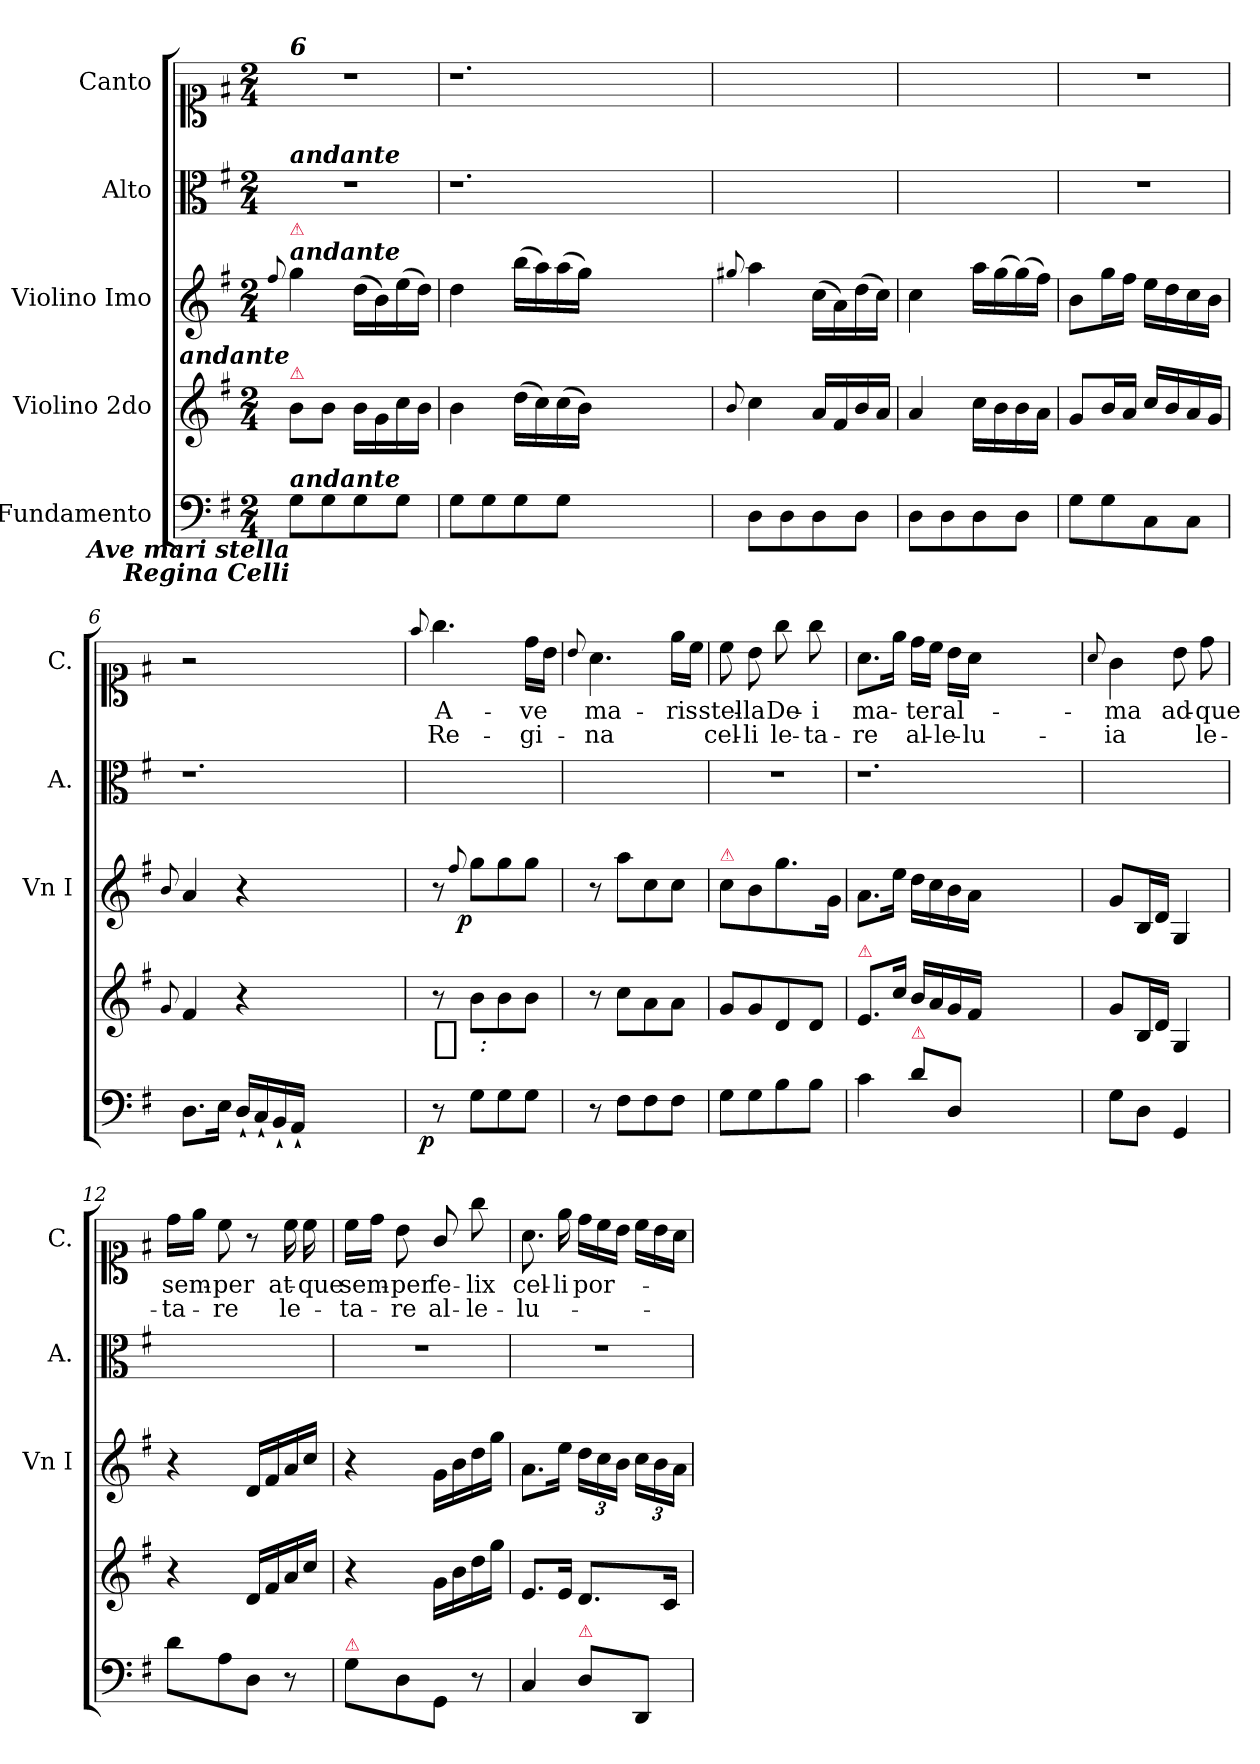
**kern	**dynam	**kern	**dynam	**kern	**dynam	**kern	**kern	**text	**text
*part5	*part5	*part4	*part4	*part3	*part3	*part2	*part1	*part1	*part1
*staff5	*staff5	*staff4	*staff4	*staff3	*staff3	*staff2	*staff1	*staff1	*staff1
*I"Fundamento	*	*I"Violino 2do	*	*I"Violino Imo	*	*I"Alto	*I"Canto	*	*
*	*	*	*	*I'Vn I	*	*I'A.	*I'C.	*	*
*clefF4	*	*clefG2	*	*clefG2	*	*clefC3	*clefC1	*	*
*k[f#]	*	*k[f#]	*	*k[f#]	*	*k[f#]	*k[f#]	*	*
*M2/4	*	*M2/4	*	*M2/4	*	*M2/4	*M2/4	*	*
=1	=1	=1	=1	=1	=1	=1	=1	=1	=1
.	.	.	.	8qqff#	.	.	.	.	.
!	!	!	!	!	!	!	!LO:TX:a:Bi:t=6	!	!
!	!	!	!	!	!	!LO:TX:a:Bi:t=andante	!	!	!
!	!	!	!	!LO:TX:a:Bi:t=andante	!	!	!	!	!
!	!	!	!	!LO:TX:a:Bi:color=crimson:t=⚠	!	!	!	!	!
!	!	!LO:TX:a:Bi:rj:t=andante	!	!	!	!	!	!	!
!	!	!LO:TX:a:Bi:color=crimson:t=⚠	!	!	!	!	!	!	!
!LO:TX:a:Bi:t=andante	!	!	!	!	!	!	!	!	!
!LO:TX:b:Bi:rj:t=Ave mari stella\nRegina Celli	!	!	!	!	!	!	!	!	!
8G\L	.	8b\L	.	4gg\	.	2r	2r	.	.
8G\	.	8b\J	.	.	.	.	.	.	.
8G\	.	16b\LL	.	(>16dd\LL	.	.	.	.	.
.	.	16g\	.	16b\)	.	.	.	.	.
8G\J	.	16cc\	.	(>16ee\	.	.	.	.	.
.	.	16b\JJ	.	16dd\JJ)	.	.	.	.	.
=2	=2	=2	=2	=2	=2	=2	=2	=2	=2
8G\L	.	4b\	.	4dd\	.	1.r	1.r	.	.
8G\	.	.	.	.	.	.	.	.	.
8G\	.	(>16dd\LL	.	(>16bb\LL	.	.	.	.	.
.	.	16cc\)	.	16aa\)	.	.	.	.	.
8G\J	.	(>16cc\	.	(>16aa\	.	.	.	.	.
.	.	16b\JJ)	.	16gg\JJ)	.	.	.	.	.
1ryy	.	1ryy	.	1ryy	.	.	.	.	.
=3	=3	=3	=3	=3	=3	=3	=3	=3	=3
.	.	8qqb/	.	8qqgg#X/	.	.	.	.	.
8D\L	.	4cc\	.	4aa\	.	2ryy	2ryy	.	.
8D\	.	.	.	.	.	.	.	.	.
8D\	.	16a/LL	.	(>16cc\LL	.	.	.	.	.
.	.	16f#/	.	16a\)	.	.	.	.	.
8D\J	.	16b/	.	(>16dd\	.	.	.	.	.
.	.	16a/JJ	.	16cc\JJ)	.	.	.	.	.
=4	=4	=4	=4	=4	=4	=4	=4	=4	=4
8D\L	.	4a/	.	4cc\	.	2ryy	2ryy	.	.
8D\	.	.	.	.	.	.	.	.	.
8D\	.	16cc\LL	.	16aa\LL	.	.	.	.	.
.	.	16b\	.	(>16gg\	.	.	.	.	.
8D\J	.	16b\	.	(>16gg\)	.	.	.	.	.
.	.	16a\JJ	.	16ff#\JJ)	.	.	.	.	.
=5	=5	=5	=5	=5	=5	=5	=5	=5	=5
8G\L	.	8g/L	.	8b\L	.	2r	2r	.	.
8G\	.	16b/L	.	16gg\L	.	.	.	.	.
.	.	16a/JJ	.	16ff#\JJ	.	.	.	.	.
8C\	.	16cc/LL	.	16ee\LL	.	.	.	.	.
.	.	16b/	.	16dd\	.	.	.	.	.
8C\J	.	16a/	.	16cc\	.	.	.	.	.
.	.	16g/JJ	.	16b\JJ	.	.	.	.	.
=6	=6	=6	=6	=6	=6	=6	=6	=6	=6
.	.	8qqg/	.	8qqb/	.	.	.	.	.
8.D\L	.	4f#/	.	4a/	.	1.r	2r	.	.
16E\Jk	.	.	.	.	.	.	.	.	.
16D`</LL	.	4r	.	4r	.	.	.	.	.
16C`</	.	.	.	.	.	.	.	.	.
16BB`</	.	.	.	.	.	.	.	.	.
16AA`</JJ	.	.	.	.	.	.	.	.	.
1ryy	.	1ryy	.	1ryy	.	.	1ryy	.	.
=7	=7	=7	=7	=7	=7	=7	=7	=7	=7
.	.	.	.	.	.	.	8qqff#/	.	.
!	!LO:DY:b:rj	!	!LO:DY:b:t=%s &colon;	!	!	!	!	!	!
8r	p	8r	p	8r	.	2ryy	4.gg\	A-	Re-
.	.	.	.	8qqff#/	.	.	.	.	.
!	!	!	!	!	!LO:DY:b:rj	!	!	!	!
8G\L	.	8b\L	.	8gg\L	p	.	.	.	.
8G\	.	8b\	.	8gg\	.	.	.	.	.
8G\J	.	8b\J	.	8gg\J	.	.	16dd\LL	-ve	-gi-
.	.	.	.	.	.	.	16b\JJ	.	.
=8	=8	=8	=8	=8	=8	=8	=8	=8	=8
.	.	.	.	.	.	.	8qqb/	.	.
8r	.	8r	.	8r	.	2ryy	4.a\	ma-	-na
8F#\L	.	8cc\L	.	8aa\L	.	.	.	.	.
8F#\	.	8a\	.	8cc\	.	.	.	.	.
8F#\J	.	8a\J	.	8cc\J	.	.	16ee\LL	-ris	.
.	.	.	.	.	.	.	16cc\JJ	.	.
=9	=9	=9	=9	=9	=9	=9	=9	=9	=9
!	!	!	!	!LO:TX:a:color=crimson:t=⚠	!	!	!	!	!
8G\L	.	8g/L	.	8cc\L	.	2r	8cc\	stel-	cel-
8G\	.	8g/	.	8b\	.	.	8b\	-la	-li
8B\	.	8d/	.	8.gg\	.	.	8gg\	De-	le-
8B\J	.	8d/J	.	.	.	.	8gg\	-i	-ta-
.	.	.	.	16g/Jk	.	.	.	.	.
=10	=10	=10	=10	=10	=10	=10	=10	=10	=10
!	!	!LO:TX:a:color=crimson:t=⚠	!	!	!	!	!	!	!
4c\	.	8.e/L	.	8.a\L	.	1.r	8.a\L	ma-	-re
.	.	16cc\Jk	.	16ee\Jk	.	.	16ee\Jk	.	.
!LO:TX:a:color=crimson:t=⚠	!	!	!	!	!	!	!	!	!
8d\L	.	16b/LL	.	16dd\LL	.	.	16dd\LL	-ter	al-
.	.	16a/	.	16cc\	.	.	16cc\JJ	.	.
8D/J	.	16g/	.	16b\	.	.	16b\LL	al-	-le-
.	.	16f#/JJ	.	16a\JJ	.	.	16a\JJ	.	-lu-
1ryy	.	1ryy	.	1ryy	.	.	1ryy	.	.
=11	=11	=11	=11	=11	=11	=11	=11	=11	=11
.	.	.	.	.	.	.	8qqa/	.	.
8G\L	.	8g/L	.	8g/L	.	2ryy	4g\	-ma	-ia
8D\J	.	16B/L	.	16B/L	.	.	.	.	.
.	.	16d/JJ	.	16d/JJ	.	.	.	.	.
4GG/	.	4G/	.	4G/	.	.	8b\	ad-	.
.	.	.	.	.	.	.	8dd\	-que	le-
=12	=12	=12	=12	=12	=12	=12	=12	=12	=12
8d\L	.	4r	.	4r	.	2ryy	16dd\LL	sem-	-ta-
.	.	.	.	.	.	.	16ee\JJ	.	.
8A\	.	.	.	.	.	.	8cc\	-per	-re
8D\J	.	16d/LL	.	16d/LL	.	.	8r	.	.
.	.	16f#/	.	16f#/	.	.	.	.	.
8r	.	16a/	.	16a/	.	.	16cc\	at-	le-
.	.	16cc/JJ	.	16cc/JJ	.	.	16cc\	-que	.
=13	=13	=13	=13	=13	=13	=13	=13	=13	=13
!LO:TX:a:color=crimson:t=⚠	!	!	!	!	!	!	!	!	!
8G\L	.	4r	.	4r	.	2r	16cc\LL	sem-	-ta-
.	.	.	.	.	.	.	16dd\JJ	.	.
8D\	.	.	.	.	.	.	8b\	-per	-re
8GG/J	.	16g\LL	.	16g\LL	.	.	8g/	fe-	al-
.	.	16b\	.	16b\	.	.	.	.	.
8r	.	16dd\	.	16dd\	.	.	8gg\	-lix	-le-
.	.	16gg\JJ	.	16gg\JJ	.	.	.	.	.
=14	=14	=14	=14	=14	=14	=14	=14	=14	=14
4C/	.	8.e/L	.	8.a\L	.	2r	8.a\	cel-	-lu-
.	.	16e/Jk	.	16ee\Jk	.	.	16ee\	-li	.
*	*	*	*	*	*	*	*Xtuplet	*	*
!LO:TX:a:color=crimson:t=⚠	!	!	!	!	!	!	!	!	!
8D\L	.	8.d/L	.	24dd\LL	.	.	24dd\LL	por-	.
.	.	.	.	24cc\	.	.	24cc\	.	.
.	.	.	.	24b\JJ	.	.	24b\JJ	.	.
8DD/J	.	.	.	24cc\LL	.	.	24cc\LL	.	.
.	.	.	.	24b\	.	.	24b\	.	.
.	.	16c/Jk	.	.	.	.	.	.	.
.	.	.	.	24a\JJ	.	.	24a\JJ	.	.
=	=	=	=	=	=	=	=	=	=
*-	*-	*-	*-	*-	*-	*-	*-	*-	*-
